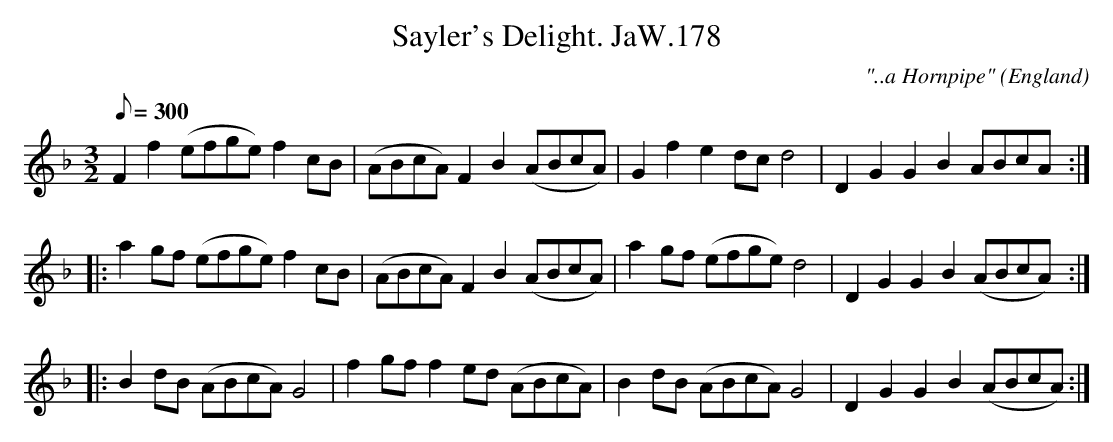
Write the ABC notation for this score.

X:1
T:Sayler's Delight. JaW.178
M:3/2
L:1/8
Q:300
C:"..a Hornpipe"
O:England
K:F
F2f2(efge)f2cB|(ABcA) F2B2 (ABcA)|G2f2e2dcd4|D2G2G2B2ABcA:|!
|:a2gf (efge)f2cB|(ABcA)F2B2(ABcA)|a2gf (efge)d4|D2G2G2B2(ABcA):|!
|:B2dB (ABcA)G4|f2gf f2ed (ABcA)|B2dB (ABcA)G4|D2G2G2B2(ABcA):|]
